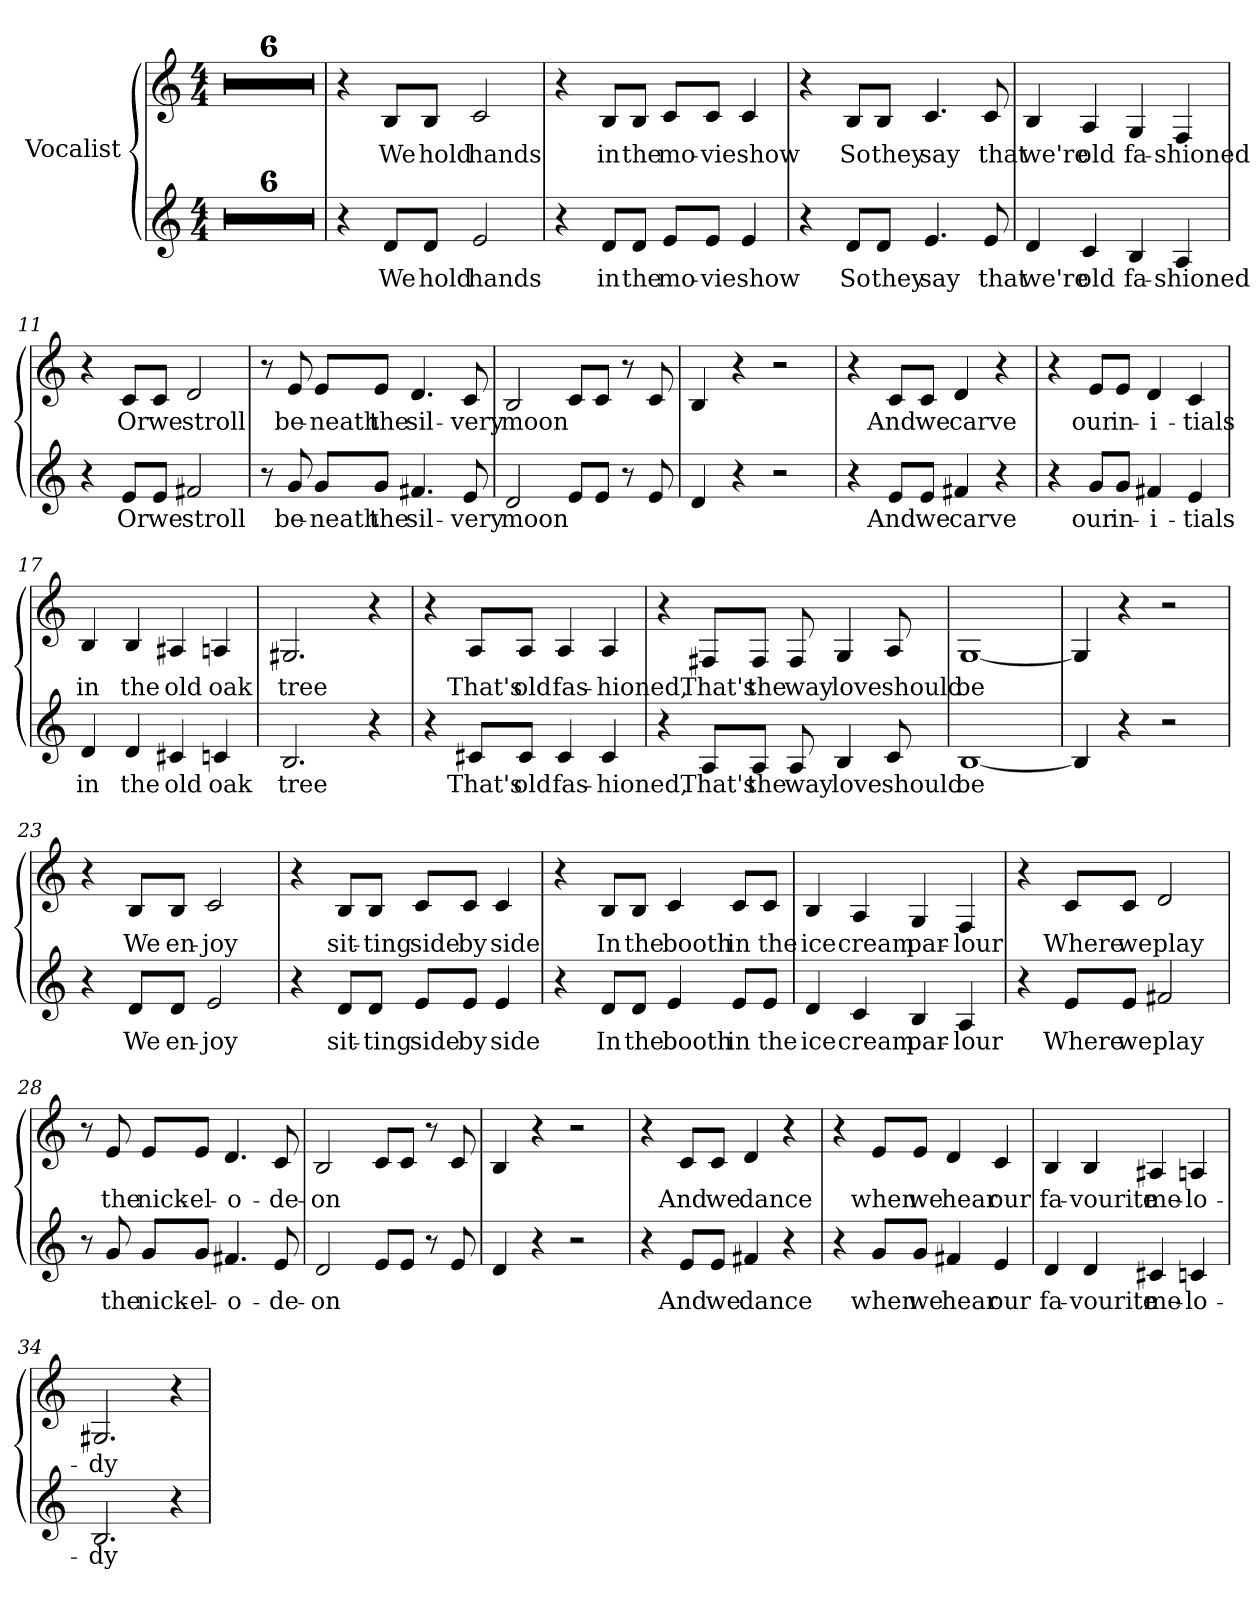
**kern	**text	**kern	**text
*part1	*part1	*part1	*part1
*staff2	*staff2	*staff1	*staff1
*I"Vocalist	*	*	*
*clefG2	*	*clefG2	*
*M4/4	*	*M4/4	*
=1	=1	=1	=1
*clefG2	*	*clefG2	*
*M4/4	*	*M4/4	*
1r	.	1r	.
=2	=2	=2	=2
1r	.	1r	.
=3	=3	=3	=3
1r	.	1r	.
=4	=4	=4	=4
1r	.	1r	.
=5	=5	=5	=5
1r	.	1r	.
=6	=6	=6	=6
1r	.	1r	.
=7	=7	=7	=7
4r	.	4r	.
8d/L	We	8B/L	We
8d/J	hold	8B/J	hold
2e	hands	2c	hands
=8	=8	=8	=8
4r	.	4r	.
8d/L	in	8B/L	in
8d/J	the	8B/J	the
8e/L	mo-	8c/L	mo-
8e/J	-vie	8c/J	-vie
4e	show	4c	show
=9	=9	=9	=9
4r	.	4r	.
8d/L	So	8B/L	So
8d/J	they	8B/J	they
4.e	say	4.c	say
8e	that	8c	that
=10	=10	=10	=10
4d	we're	4B	we're
4c	old	4A	old
4B	fa-	4G	fa-
4A	-shioned	4F	-shioned
=11	=11	=11	=11
4r	.	4r	.
8e/L	Or	8c/L	Or
8e/J	we	8c/J	we
2f#X	stroll	2d	stroll
=12	=12	=12	=12
8r	.	8r	.
8g	be-	8e	be-
8g/L	-neath	8e/L	-neath
8g/J	the	8e/J	the
4.f#X	sil-	4.d	sil-
8e	-very	8c	-very
=13	=13	=13	=13
2d	moon	2B	moon
8e/L	_	8c/L	_
8e/J	_	8c/J	_
8r	.	8r	.
8e	_	8c	_
=14	=14	=14	=14
4d	_	4B	_
4r	.	4r	.
2r	.	2r	.
=15	=15	=15	=15
4r	.	4r	.
8e/L	And	8c/L	And
8e/J	we	8c/J	we
4f#X	carve	4d	carve
4r	.	4r	.
=16	=16	=16	=16
4r	.	4r	.
8g/L	our	8e/L	our
8g/J	in-	8e/J	in-
4f#X	-i-	4d	-i-
4e	-tials	4c	-tials
=17	=17	=17	=17
4d	in	4B	in
4d	the	4B	the
4c#X	old	4A#X	old
4cn	oak	4An	oak
=18	=18	=18	=18
2.B	tree	2.G#X	tree
4r	.	4r	.
=19	=19	=19	=19
4r	.	4r	.
8c#X/L	That's	8A/L	That's
8c#/J	old	8A/J	old
4c#	fas-	4A	fas-
4c#	-hioned,	4A	-hioned,
=20	=20	=20	=20
4r	.	4r	.
8A/L	That's	8F#X/L	That's
8A/J	the	8F#/J	the
8A	way	8F#	way
4B	love	4G	love
8c	should	8A	should
=21	=21	=21	=21
[1B	be	[1G	be
=22	=22	=22	=22
4B]	_	4G]	_
4r	.	4r	.
2r	.	2r	.
=23	=23	=23	=23
4r	.	4r	.
8d/L	We	8B/L	We
8d/J	en-	8B/J	en-
2e	-joy	2c	-joy
=24	=24	=24	=24
4r	.	4r	.
8d/L	sit-	8B/L	sit-
8d/J	-ting	8B/J	-ting
8e/L	side	8c/L	side
8e/J	by	8c/J	by
4e	side	4c	side
=25	=25	=25	=25
4r	.	4r	.
8d/L	In	8B/L	In
8d/J	the	8B/J	the
4e	booth	4c	booth
8e/L	in	8c/L	in
8e/J	the	8c/J	the
=26	=26	=26	=26
4d	ice	4B	ice
4c	cream	4A	cream
4B	par-	4G	par-
4A	-lour	4F	-lour
=27	=27	=27	=27
4r	.	4r	.
8e/L	Where	8c/L	Where
8e/J	we	8c/J	we
2f#X	play	2d	play
=28	=28	=28	=28
8r	.	8r	.
8g	the	8e	the
8g/L	nick-	8e/L	nick-
8g/J	-el-	8e/J	-el-
4.f#X	-o-	4.d	-o-
8e	-de-	8c	-de-
=29	=29	=29	=29
2d	-on	2B	-on
8e/L	_	8c/L	_
8e/J	_	8c/J	_
8r	.	8r	.
8e	_	8c	_
=30	=30	=30	=30
4d	_	4B	_
4r	.	4r	.
2r	.	2r	.
=31	=31	=31	=31
4r	.	4r	.
8e/L	And	8c/L	And
8e/J	we	8c/J	we
4f#X	dance	4d	dance
4r	.	4r	.
=32	=32	=32	=32
4r	.	4r	.
8g/L	when	8e/L	when
8g/J	we	8e/J	we
4f#X	hear	4d	hear
4e	our	4c	our
=33	=33	=33	=33
4d	fa-	4B	fa-
4d	-vourite	4B	-vourite
4c#X	me-	4A#X	me-
4cn	-lo-	4An	-lo-
=34	=34	=34	=34
2.B	-dy	2.G#X	-dy
4r	.	4r	.
=	=	=	=
*-	*-	*-	*-
